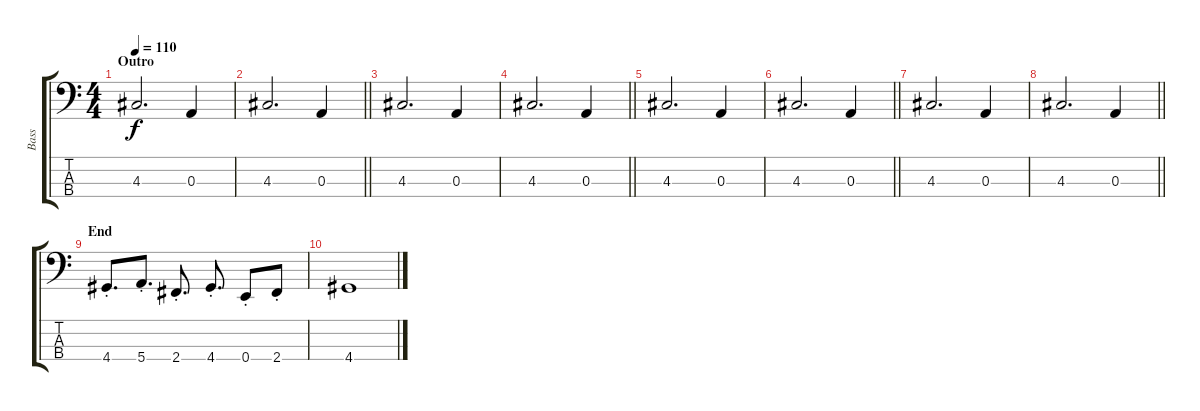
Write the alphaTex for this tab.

\track ("Bass" "Bass") {instrument electricbassfinger}
\staff {score tabs}
\tuning (G2 D2 A1 E1) {hide}
\ts (4 4)
\section ("" "Outro")
\tempo 110
\clef f4
\ks c
4.3.2{d dy f} 0.3.4 |
\barLineRight lightlight
4.3.2{d} 0.3.4 |
4.3.2{d} 0.3.4 |
\barLineRight lightlight
4.3.2{d} 0.3.4 |
4.3.2{d} 0.3.4 |
\barLineRight lightlight
4.3.2{d} 0.3.4 |
4.3.2{d} 0.3.4 |
\barLineRight lightlight
4.3.2{d} 0.3.4 |
\section ("" "End")
4.4{st}.8{d} 5.4{st}.8{d} 2.4{st}.8{d} 4.4{st}.8{d} 0.4{st}.8 2.4{st}.8 |
4.4.1
